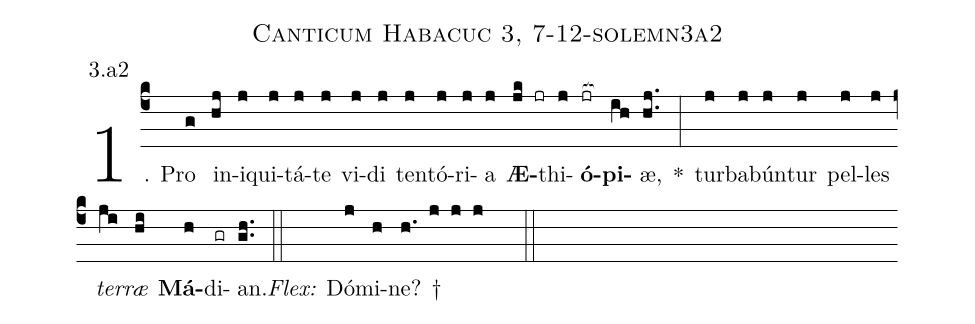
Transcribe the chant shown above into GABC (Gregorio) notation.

name: Canticum Habacuc 3, 7-12-solemn3a2;
annotation: 3.a2;
%%
(c4)1. Pro(g) in(hj)i(j)qui(j)tá(j)te(j) vi(j)di(j) ten(j)tó(j)ri(j)a(j) <b>Æ</b>(jk jr)thi(j)<b>ó</b>(jr[ocb:1{])<b>pi</b>(ih[ocb:0}])æ,(hj..) *(:) tur(j)ba(j)bún(j)tur(j) pel(j)les(j) <i>ter</i>(ji)<i>ræ</i>(hi) <b>Má</b>(h)di(gr)an.(gh..) (::)
<i>Flex:</i>()  Dó(j)mi(h)ne? †(h. j j j  ::)
